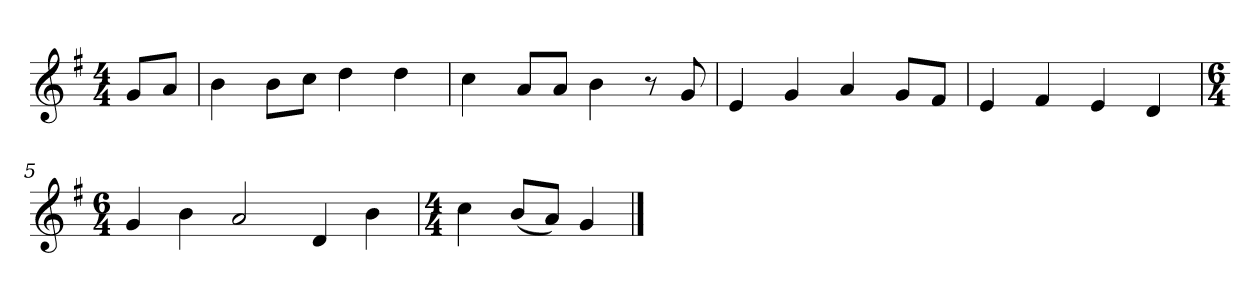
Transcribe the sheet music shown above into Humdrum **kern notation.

**kern
*part1
*staff1
*k[f#]
*M4/4
*MM120
=
8gL
8aJ
=1
4b
8bL
8ccJ
4dd
4dd
=2
4cc
8aL
8aJ
4b
8r
8g
=3
4e
4g
4a
8gL
8f#J
=4
4e
4f#
4e
4d
=5
*M6/4
4g
4b
2a
4d
4b
=6
*M4/4
4cc
(8bL
8aJ)
4g
==
*-
